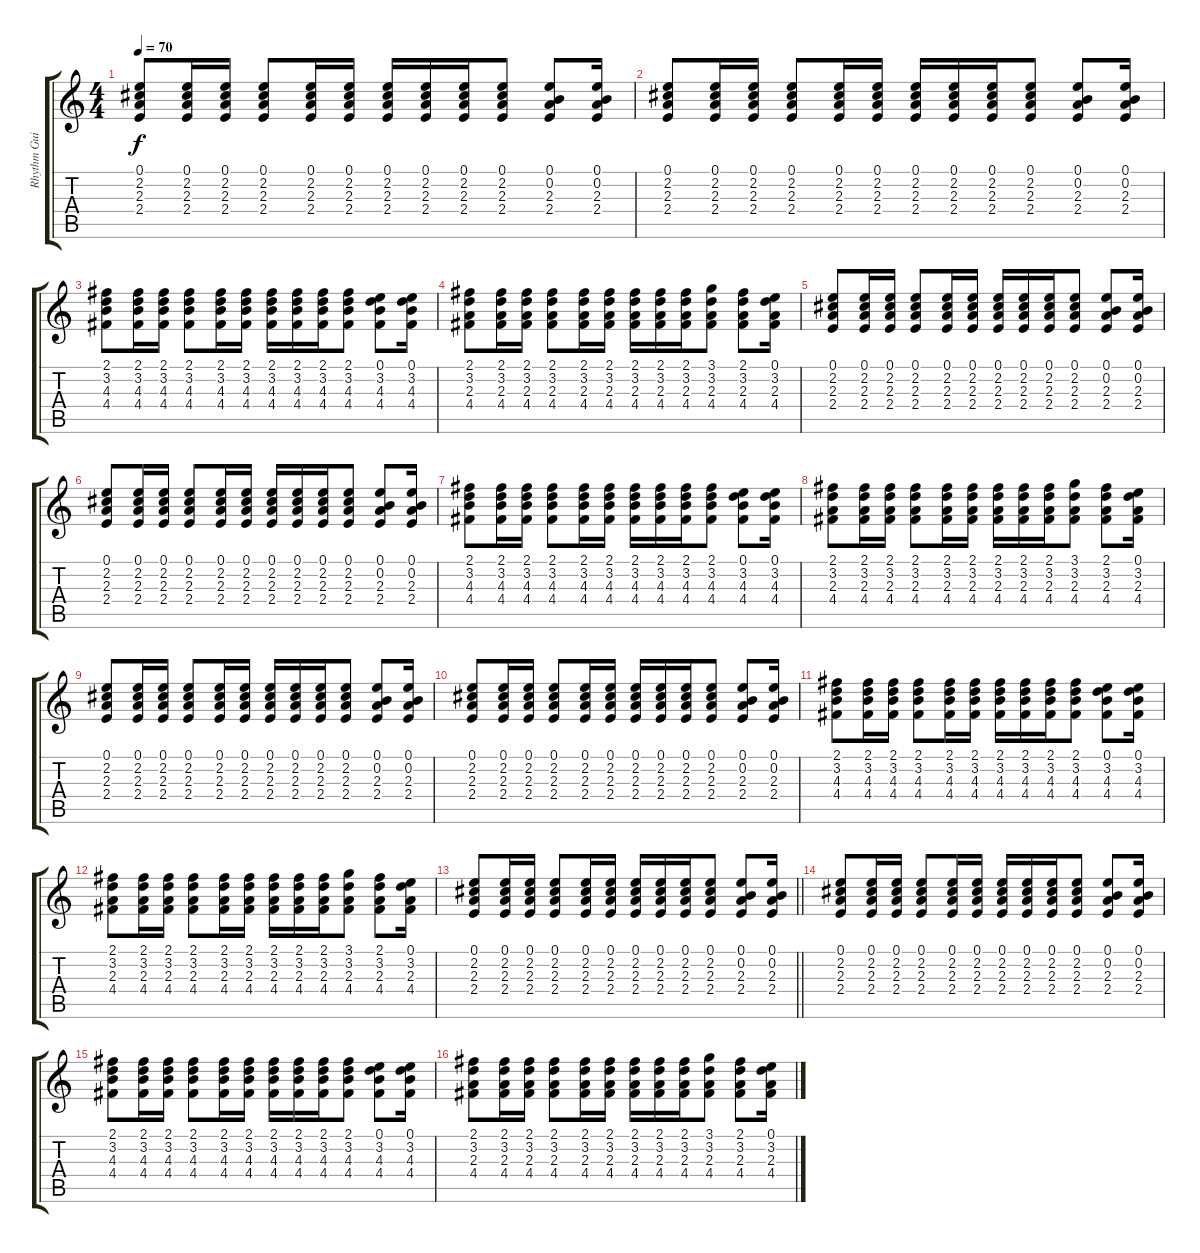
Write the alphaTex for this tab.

\track ("Rhythm Guitar" "Rhythm Gui") {instrument electricguitarjazz}
\staff {score tabs}
\tuning (E4 B3 G3 D3 A2 E2) {hide}
\ts (4 4)
\tempo 70
\clef g2
\ks c
(0.1 2.2 2.3 2.4).8{dy f} (0.1 2.2 2.3 2.4).16 (0.1 2.2 2.3 2.4).16 (0.1 2.2 2.3 2.4).8 (0.1 2.2 2.3 2.4).16 (0.1 2.2 2.3 2.4).16 (0.1 2.2 2.3 2.4).16 (0.1 2.2 2.3 2.4).16 (0.1 2.2 2.3 2.4).16 (0.1 2.2 2.3 2.4).8 (0.1 0.2 2.3 2.4).8 (0.1 0.2 2.3 2.4).16 |
(0.1 2.2 2.3 2.4).8 (0.1 2.2 2.3 2.4).16 (0.1 2.2 2.3 2.4).16 (0.1 2.2 2.3 2.4).8 (0.1 2.2 2.3 2.4).16 (0.1 2.2 2.3 2.4).16 (0.1 2.2 2.3 2.4).16 (0.1 2.2 2.3 2.4).16 (0.1 2.2 2.3 2.4).16 (0.1 2.2 2.3 2.4).8 (0.1 0.2 2.3 2.4).8 (0.1 0.2 2.3 2.4).16 |
(2.1 3.2 4.3 4.4).8 (2.1 3.2 4.3 4.4).16 (2.1 3.2 4.3 4.4).16 (2.1 3.2 4.3 4.4).8 (2.1 3.2 4.3 4.4).16 (2.1 3.2 4.3 4.4).16 (2.1 3.2 4.3 4.4).16 (2.1 3.2 4.3 4.4).16 (2.1 3.2 4.3 4.4).16 (2.1 3.2 4.3 4.4).8 (0.1 3.2 4.3 4.4).8 (0.1 3.2 4.3 4.4).16 |
(2.1 3.2 2.3 4.4).8 (2.1 3.2 2.3 4.4).16 (2.1 3.2 2.3 4.4).16 (2.1 3.2 2.3 4.4).8 (2.1 3.2 2.3 4.4).16 (2.1 3.2 2.3 4.4).16 (2.1 3.2 2.3 4.4).16 (2.1 3.2 2.3 4.4).16 (2.1 3.2 2.3 4.4).16 (3.1 3.2 2.3 4.4).8 (2.1 3.2 2.3 4.4).8 (0.1 3.2 2.3 4.4).16 |
(0.1 2.2 2.3 2.4).8 (0.1 2.2 2.3 2.4).16 (0.1 2.2 2.3 2.4).16 (0.1 2.2 2.3 2.4).8 (0.1 2.2 2.3 2.4).16 (0.1 2.2 2.3 2.4).16 (0.1 2.2 2.3 2.4).16 (0.1 2.2 2.3 2.4).16 (0.1 2.2 2.3 2.4).16 (0.1 2.2 2.3 2.4).8 (0.1 0.2 2.3 2.4).8 (0.1 0.2 2.3 2.4).16 |
(0.1 2.2 2.3 2.4).8 (0.1 2.2 2.3 2.4).16 (0.1 2.2 2.3 2.4).16 (0.1 2.2 2.3 2.4).8 (0.1 2.2 2.3 2.4).16 (0.1 2.2 2.3 2.4).16 (0.1 2.2 2.3 2.4).16 (0.1 2.2 2.3 2.4).16 (0.1 2.2 2.3 2.4).16 (0.1 2.2 2.3 2.4).8 (0.1 0.2 2.3 2.4).8 (0.1 0.2 2.3 2.4).16 |
(2.1 3.2 4.3 4.4).8 (2.1 3.2 4.3 4.4).16 (2.1 3.2 4.3 4.4).16 (2.1 3.2 4.3 4.4).8 (2.1 3.2 4.3 4.4).16 (2.1 3.2 4.3 4.4).16 (2.1 3.2 4.3 4.4).16 (2.1 3.2 4.3 4.4).16 (2.1 3.2 4.3 4.4).16 (2.1 3.2 4.3 4.4).8 (0.1 3.2 4.3 4.4).8 (0.1 3.2 4.3 4.4).16 |
(2.1 3.2 2.3 4.4).8 (2.1 3.2 2.3 4.4).16 (2.1 3.2 2.3 4.4).16 (2.1 3.2 2.3 4.4).8 (2.1 3.2 2.3 4.4).16 (2.1 3.2 2.3 4.4).16 (2.1 3.2 2.3 4.4).16 (2.1 3.2 2.3 4.4).16 (2.1 3.2 2.3 4.4).16 (3.1 3.2 2.3 4.4).8 (2.1 3.2 2.3 4.4).8 (0.1 3.2 2.3 4.4).16 |
(0.1 2.2 2.3 2.4).8 (0.1 2.2 2.3 2.4).16 (0.1 2.2 2.3 2.4).16 (0.1 2.2 2.3 2.4).8 (0.1 2.2 2.3 2.4).16 (0.1 2.2 2.3 2.4).16 (0.1 2.2 2.3 2.4).16 (0.1 2.2 2.3 2.4).16 (0.1 2.2 2.3 2.4).16 (0.1 2.2 2.3 2.4).8 (0.1 0.2 2.3 2.4).8 (0.1 0.2 2.3 2.4).16 |
(0.1 2.2 2.3 2.4).8 (0.1 2.2 2.3 2.4).16 (0.1 2.2 2.3 2.4).16 (0.1 2.2 2.3 2.4).8 (0.1 2.2 2.3 2.4).16 (0.1 2.2 2.3 2.4).16 (0.1 2.2 2.3 2.4).16 (0.1 2.2 2.3 2.4).16 (0.1 2.2 2.3 2.4).16 (0.1 2.2 2.3 2.4).8 (0.1 0.2 2.3 2.4).8 (0.1 0.2 2.3 2.4).16 |
(2.1 3.2 4.3 4.4).8 (2.1 3.2 4.3 4.4).16 (2.1 3.2 4.3 4.4).16 (2.1 3.2 4.3 4.4).8 (2.1 3.2 4.3 4.4).16 (2.1 3.2 4.3 4.4).16 (2.1 3.2 4.3 4.4).16 (2.1 3.2 4.3 4.4).16 (2.1 3.2 4.3 4.4).16 (2.1 3.2 4.3 4.4).8 (0.1 3.2 4.3 4.4).8 (0.1 3.2 4.3 4.4).16 |
(2.1 3.2 2.3 4.4).8 (2.1 3.2 2.3 4.4).16 (2.1 3.2 2.3 4.4).16 (2.1 3.2 2.3 4.4).8 (2.1 3.2 2.3 4.4).16 (2.1 3.2 2.3 4.4).16 (2.1 3.2 2.3 4.4).16 (2.1 3.2 2.3 4.4).16 (2.1 3.2 2.3 4.4).16 (3.1 3.2 2.3 4.4).8 (2.1 3.2 2.3 4.4).8 (0.1 3.2 2.3 4.4).16 |
\barLineRight lightlight
(0.1 2.2 2.3 2.4).8 (0.1 2.2 2.3 2.4).16 (0.1 2.2 2.3 2.4).16 (0.1 2.2 2.3 2.4).8 (0.1 2.2 2.3 2.4).16 (0.1 2.2 2.3 2.4).16 (0.1 2.2 2.3 2.4).16 (0.1 2.2 2.3 2.4).16 (0.1 2.2 2.3 2.4).16 (0.1 2.2 2.3 2.4).8 (0.1 0.2 2.3 2.4).8 (0.1 0.2 2.3 2.4).16 |
(0.1 2.2 2.3 2.4).8 (0.1 2.2 2.3 2.4).16 (0.1 2.2 2.3 2.4).16 (0.1 2.2 2.3 2.4).8 (0.1 2.2 2.3 2.4).16 (0.1 2.2 2.3 2.4).16 (0.1 2.2 2.3 2.4).16 (0.1 2.2 2.3 2.4).16 (0.1 2.2 2.3 2.4).16 (0.1 2.2 2.3 2.4).8 (0.1 0.2 2.3 2.4).8 (0.1 0.2 2.3 2.4).16 |
(2.1 3.2 4.3 4.4).8 (2.1 3.2 4.3 4.4).16 (2.1 3.2 4.3 4.4).16 (2.1 3.2 4.3 4.4).8 (2.1 3.2 4.3 4.4).16 (2.1 3.2 4.3 4.4).16 (2.1 3.2 4.3 4.4).16 (2.1 3.2 4.3 4.4).16 (2.1 3.2 4.3 4.4).16 (2.1 3.2 4.3 4.4).8 (0.1 3.2 4.3 4.4).8 (0.1 3.2 4.3 4.4).16 |
(2.1 3.2 2.3 4.4).8 (2.1 3.2 2.3 4.4).16 (2.1 3.2 2.3 4.4).16 (2.1 3.2 2.3 4.4).8 (2.1 3.2 2.3 4.4).16 (2.1 3.2 2.3 4.4).16 (2.1 3.2 2.3 4.4).16 (2.1 3.2 2.3 4.4).16 (2.1 3.2 2.3 4.4).16 (3.1 3.2 2.3 4.4).8 (2.1 3.2 2.3 4.4).8 (0.1 3.2 2.3 4.4).16
